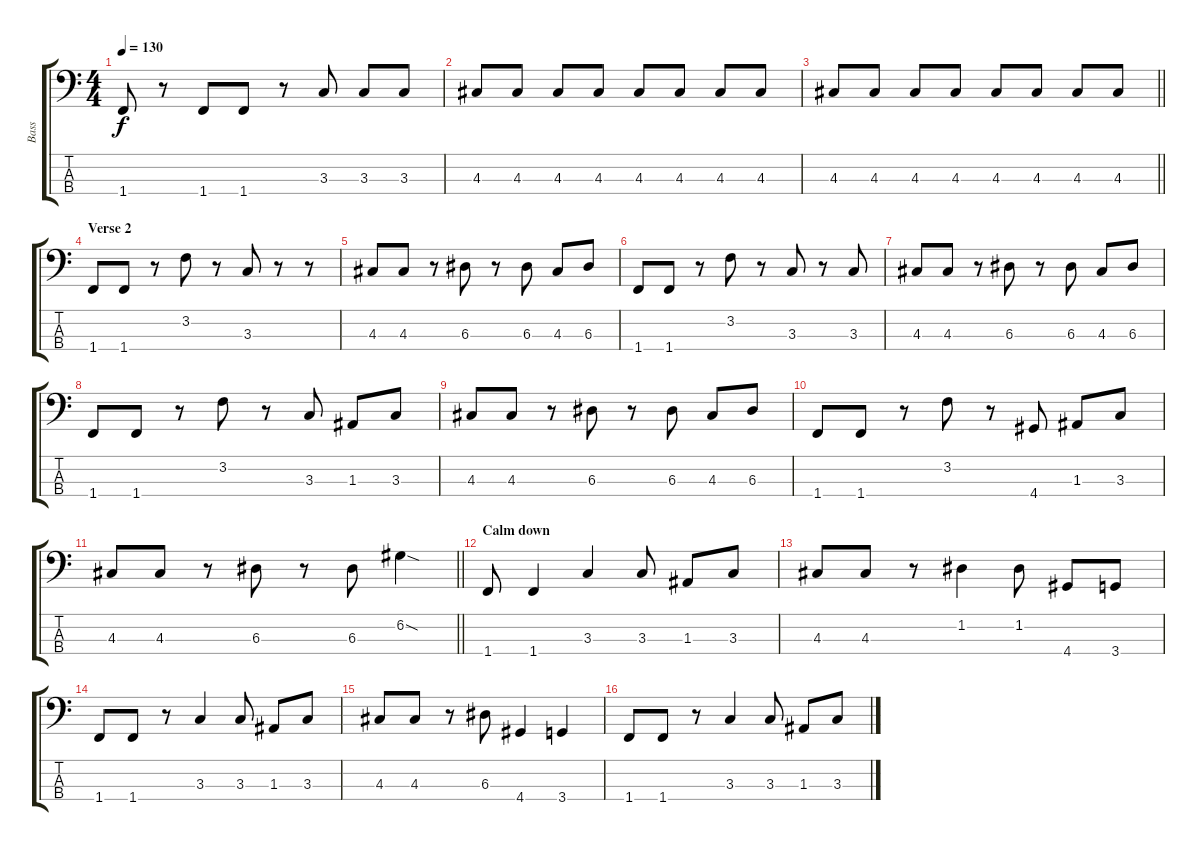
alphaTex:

\track ("Bass" "Bass") {instrument electricbasspick}
\staff {score tabs}
\tuning (G2 D2 A1 E1) {hide}
\ts (4 4)
\tempo 130
\clef f4
\ks c
1.4.8{dy f} r.8 1.4.8 1.4.8 r.8 3.3.8 3.3.8 3.3.8 |
4.3.8 4.3.8 4.3.8 4.3.8 4.3.8 4.3.8 4.3.8 4.3.8 |
\barLineRight lightlight
4.3.8 4.3.8 4.3.8 4.3.8 4.3.8 4.3.8 4.3.8 4.3.8 |
\section ("" "Verse 2")
1.4.8 1.4.8 r.8 3.2.8 r.8 3.3.8 r.8 r.8 |
4.3.8 4.3.8 r.8 6.3.8 r.8 6.3.8 4.3.8 6.3.8 |
1.4.8 1.4.8 r.8 3.2.8 r.8 3.3.8 r.8 3.3.8 |
4.3.8 4.3.8 r.8 6.3.8 r.8 6.3.8 4.3.8 6.3.8 |
1.4.8 1.4.8 r.8 3.2.8 r.8 3.3.8 1.3.8 3.3.8 |
4.3.8 4.3.8 r.8 6.3.8 r.8 6.3.8 4.3.8 6.3.8 |
1.4.8 1.4.8 r.8 3.2.8 r.8 4.4.8 1.3.8 3.3.8 |
\barLineRight lightlight
4.3.8 4.3.8 r.8 6.3.8 r.8 6.3.8 6.2{sod}.4 |
\section ("" "Calm down")
1.4.8 1.4.4 3.3.4 3.3.8 1.3.8 3.3.8 |
4.3.8 4.3.8 r.8 1.2.4 1.2.8 4.4.8 3.4.8 |
1.4.8 1.4.8 r.8 3.3.4 3.3.8 1.3.8 3.3.8 |
4.3.8 4.3.8 r.8 6.3.8 4.4.4 3.4.4 |
1.4.8 1.4.8 r.8 3.3.4 3.3.8 1.3.8 3.3.8
